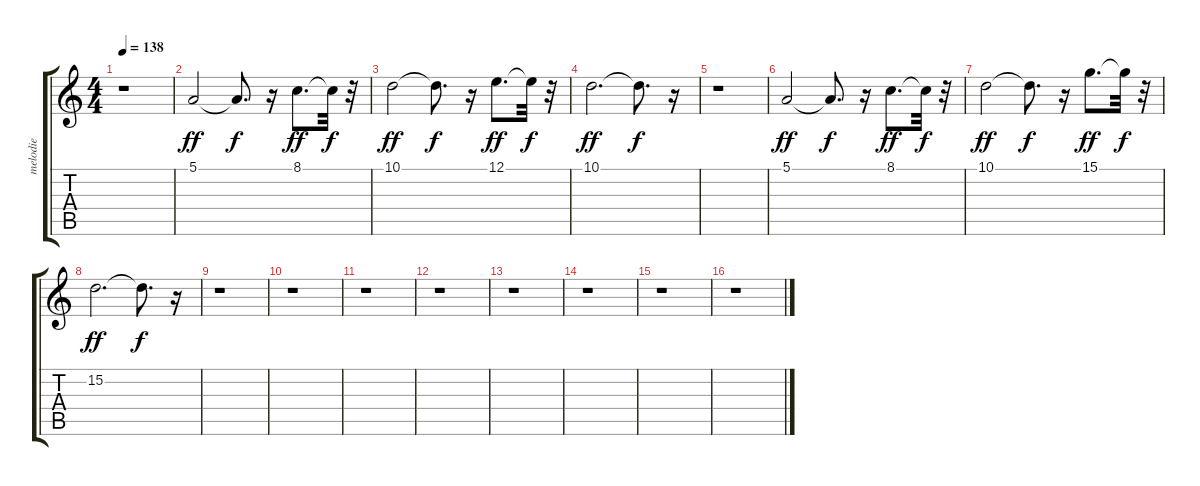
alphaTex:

\track ("melodie" "melodie") {instrument sitar}
\staff {score tabs}
\tuning (E4 B3 G3 D3 A2 E2) {hide}
\ts (4 4)
\tempo 138
\clef g2
\ks c
r.1{dy f} |
5.1.2{dy ff} 5.1{t}.8{d dy f} r.16 8.1.8{d dy ff} 8.1{t}.32{dy f} r.32 |
10.1.2{dy ff} 10.1{t}.8{d dy f} r.16 12.1.8{d dy ff} 12.1{t}.32{dy f} r.32 |
10.1.2{d dy ff} 10.1{t}.8{d dy f} r.16 |
r.1 |
5.1.2{dy ff} 5.1{t}.8{d dy f} r.16 8.1.8{d dy ff} 8.1{t}.32{dy f} r.32 |
10.1.2{dy ff} 10.1{t}.8{d dy f} r.16 15.1.8{d dy ff} 15.1{t}.32{dy f} r.32 |
15.2.2{d dy ff} 15.2{t}.8{d dy f} r.16 |
r.1 |
r.1 |
r.1 |
r.1 |
r.1 |
r.1 |
r.1 |
r.1
